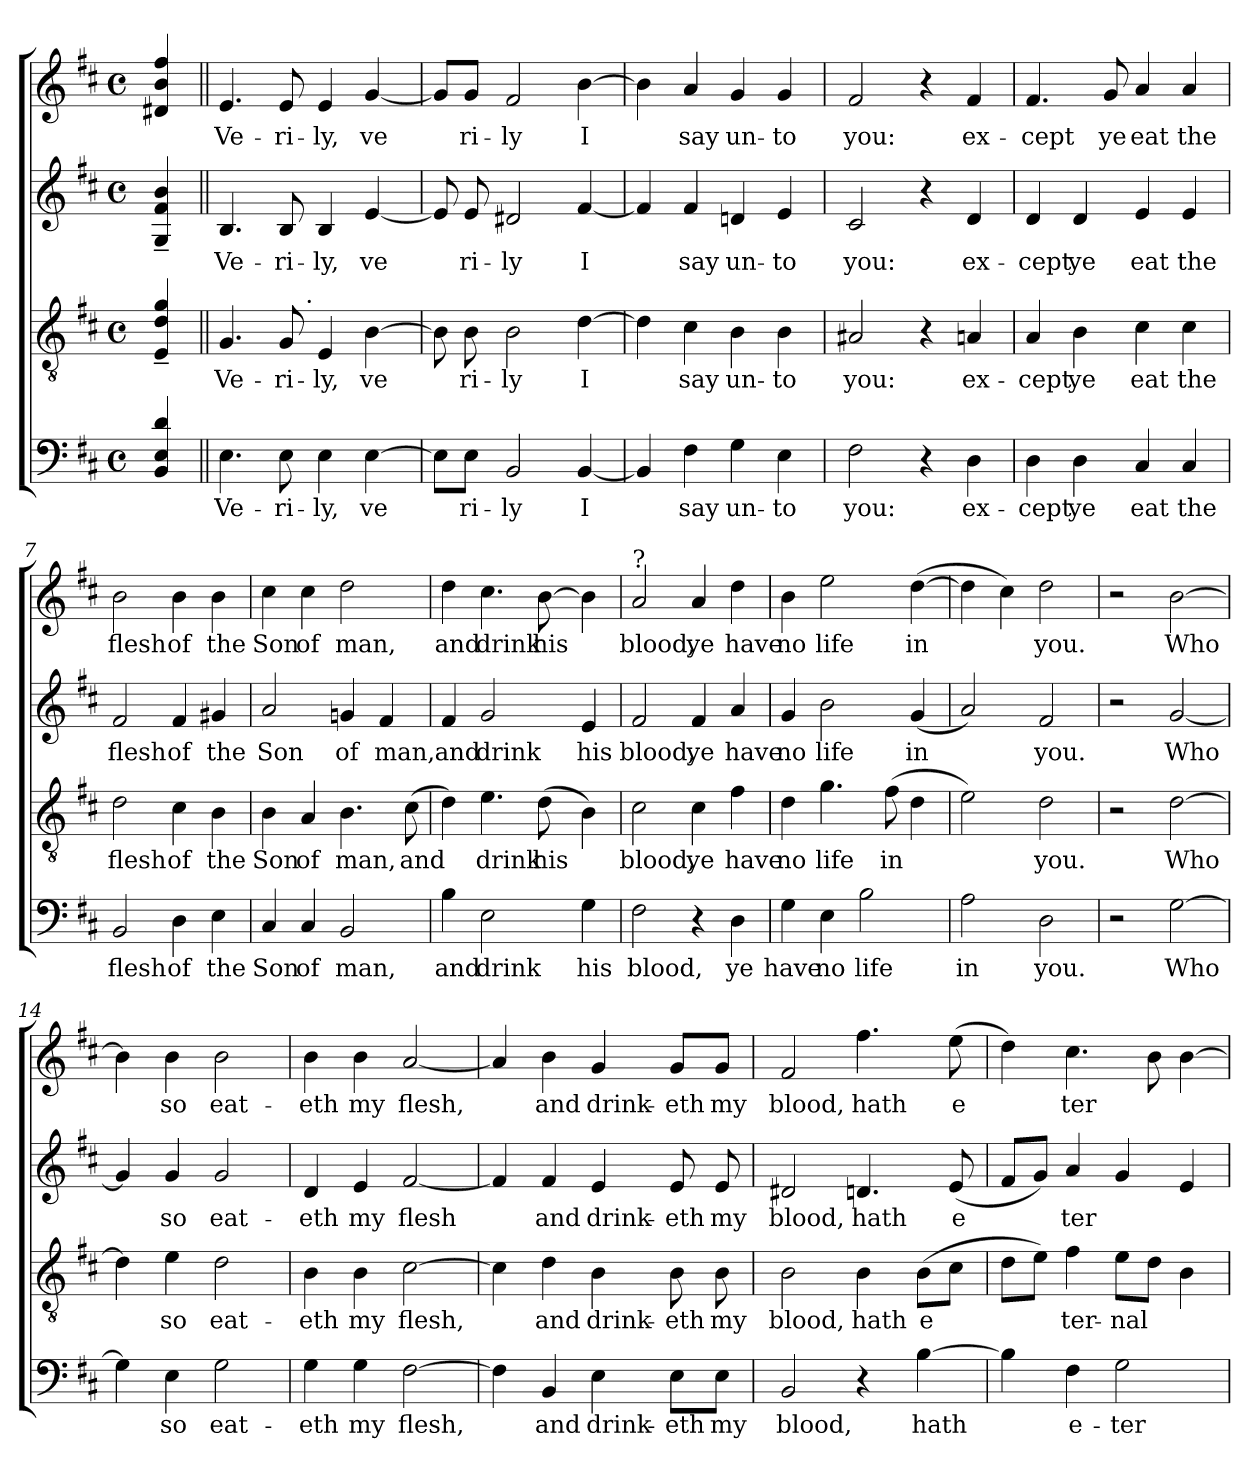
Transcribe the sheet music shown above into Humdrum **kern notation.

**kern	**text	**kern	**text	**kern	**text	**kern	**text
*part4	*part4	*part3	*part3	*part2	*part2	*part1	*part1
*staff4	*staff4	*staff3	*staff3	*staff2	*staff2	*staff1	*staff1
*clefF4	*	*clefGv2	*	*clefG2	*	*clefG2	*
*k[f#c#]	*	*k[f#c#]	*	*k[f#c#]	*	*k[f#c#]	*
*D:	*	*D:	*	*D:	*	*D:	*
*M4/4	*	*M4/4	*	*M4/4	*	*M4/4	*
*met(c)	*	*met(c)	*	*met(c)	*	*met(c)	*
=1	=1	=1	=1	=1	=1	=1	=1
4BB/ 4E/ 4d/	.	4E/~> 4d/~> 4g/~>	.	4G/~< 4f#/~< 4b/~<	.	4d#X/ 4b/ 4ff#/	.
=2||	=2||	=2||	=2||	=2||	=2||	=2||	=2||
!	!LO:LY:b	!	!LO:LY:b	!	!LO:LY:b	!	!LO:LY:b
*	*	*^	*	*	*	*	*
4.E\	Ve-	4.G/	4...ryy	Ve-	4.B/	Ve-	4.e/	Ve-
!	!LO:LY:b	!	!	!LO:LY:b	!	!LO:LY:b	!	!LO:LY:b
8E\	-ri-	8G/	.	-ri-	8B/	-ri-	8e/	-ri-
!	!	!	!LO:TX:a:t=.	!	!	!	!	!
.	.	.	2ryy	.	.	.	.	.
!	!LO:LY:b	!	!	!LO:LY:b	!	!LO:LY:b	!	!LO:LY:b
4E\	-ly,	4E/	.	-ly,	4B/	-ly,	4e/	-ly,
!	!LO:LY:b	!	!	!LO:LY:b	!	!LO:LY:b	!	!LO:LY:b
[>4E\	ve	[>4B\	.	ve	[<4e/	ve	[<4g/	ve
.	.	.	32ryy	.	.	.	.	.
*	*	*v	*v	*	*	*	*	*
=3	=3	=3	=3	=3	=3	=3	=3
8E\L]	.	8B\]	.	8e/]	.	8g/L]	.
!	!LO:LY:b	!	!LO:LY:b	!	!LO:LY:b	!	!LO:LY:b
8E\J	ri-	8B\	ri-	8e/	ri-	8g/J	ri-
!	!LO:LY:b	!	!LO:LY:b	!	!LO:LY:b	!	!LO:LY:b
2BB/	-ly	2B\	-ly	2d#X/	-ly	2f#/	-ly
!	!LO:LY:b	!	!LO:LY:b	!	!LO:LY:b	!	!LO:LY:b
[<4BB/	I	[>4d\	I	[<4f#/	I	[>4b\	I
=4	=4	=4	=4	=4	=4	=4	=4
4BB/]	.	4d\]	.	4f#/]	.	4b\]	.
!	!LO:LY:b	!	!LO:LY:b	!	!LO:LY:b	!	!LO:LY:b
4F#\	say	4c#\	say	4f#/	say	4a/	say
!	!LO:LY:b	!	!LO:LY:b	!	!LO:LY:b	!	!LO:LY:b
4G\	un-	4B\	un-	4dn/	un-	4g/	un-
!	!LO:LY:b	!	!LO:LY:b	!	!LO:LY:b	!	!LO:LY:b
4E\	-to	4B\	-to	4e/	-to	4g/	-to
=5	=5	=5	=5	=5	=5	=5	=5
!	!LO:LY:b	!	!LO:LY:b	!	!LO:LY:b	!	!LO:LY:b
2F#\	you:	2A#X/	you:	2c#/	you:	2f#/	you:
4r	.	4r	.	4r	.	4r	.
!	!LO:LY:b	!	!LO:LY:b	!	!LO:LY:b	!	!LO:LY:b
4D\	ex-	4An/	ex-	4d/	ex-	4f#/	ex-
=6	=6	=6	=6	=6	=6	=6	=6
!	!LO:LY:b	!	!LO:LY:b	!	!LO:LY:b	!	!LO:LY:b
4D\	-cept	4A/	-cept	4d/	-cept	4.f#/	-cept
!	!LO:LY:b	!	!LO:LY:b	!	!LO:LY:b	!	!
4D\	ye	4B\	ye	4d/	ye	.	.
!	!	!	!	!	!	!	!LO:LY:b
.	.	.	.	.	.	8g/	ye
!	!LO:LY:b	!	!LO:LY:b	!	!LO:LY:b	!	!LO:LY:b
4C#/	eat	4c#\	eat	4e/	eat	4a/	eat
!	!LO:LY:b	!	!LO:LY:b	!	!LO:LY:b	!	!LO:LY:b
4C#/	the	4c#\	the	4e/	the	4a/	the
=7	=7	=7	=7	=7	=7	=7	=7
!	!LO:LY:b	!	!LO:LY:b	!	!LO:LY:b	!	!LO:LY:b
2BB/	flesh	2d\	flesh	2f#/	flesh	2b\	flesh
!	!LO:LY:b	!	!LO:LY:b	!	!LO:LY:b	!	!LO:LY:b
4D\	of	4c#\	of	4f#/	of	4b\	of
!	!LO:LY:b	!	!LO:LY:b	!	!LO:LY:b	!	!LO:LY:b
4E\	the	4B\	the	4g#X/	the	4b\	the
=8	=8	=8	=8	=8	=8	=8	=8
!	!LO:LY:b	!	!LO:LY:b	!	!LO:LY:b	!	!LO:LY:b
4C#/	Son	4B\	Son	2a/	Son	4cc#\	Son
!	!LO:LY:b	!	!LO:LY:b	!	!	!	!LO:LY:b
4C#/	of	4A/	of	.	.	4cc#\	of
!	!LO:LY:b	!	!LO:LY:b	!	!LO:LY:b	!	!LO:LY:b
2BB/	man,	4.B\	man,	4gn/	of	2dd\	man,
!	!	!	!	!	!LO:LY:b	!	!
.	.	.	.	4f#/	man,	.	.
!	!	!	!LO:LY:b	!	!	!	!
.	.	(>8c#\	and	.	.	.	.
!!LO:LB:g=z
=9	=9	=9	=9	=9	=9	=9	=9
!	!LO:LY:b	!	!	!	!LO:LY:b	!	!LO:LY:b
4B\	and	4d\)	.	4f#/	and	4dd\	and
!	!LO:LY:b	!	!LO:LY:b	!	!LO:LY:b	!	!LO:LY:b
2E\	drink	4.e\	drink	2g/	drink	4.cc#\	drink
!	!	!	!LO:LY:b	!	!	!	!LO:LY:b
.	.	(>8d\	his	.	.	[>8b\	his
!	!LO:LY:b	!	!	!	!LO:LY:b	!	!
4G\	his	4B\)	.	4e/	his	4b\]	.
=10	=10	=10	=10	=10	=10	=10	=10
!	!	!	!	!	!	!LO:TX:a:t=?	!
!	!LO:LY:b	!	!LO:LY:b	!	!LO:LY:b	!	!LO:LY:b
2F#\	blood,	2c#\	blood,	2f#/	blood,	2a/	blood,
!	!	!	!LO:LY:b	!	!LO:LY:b	!	!LO:LY:b
4r	.	4c#\	ye	4f#/	ye	4a/	ye
!	!LO:LY:b	!	!LO:LY:b	!	!LO:LY:b	!	!LO:LY:b
4D\	ye	4f#\	have	4a/	have	4dd\	have
=11	=11	=11	=11	=11	=11	=11	=11
!	!LO:LY:b	!	!LO:LY:b	!	!LO:LY:b	!	!LO:LY:b
4G\	have	4d\	no	4g/	no	4b\	no
!	!LO:LY:b	!	!LO:LY:b	!	!LO:LY:b	!	!LO:LY:b
4E\	no	4.g\	life	2b\	life	2ee\	life
!	!LO:LY:b	!	!	!	!	!	!
2B\	life	.	.	.	.	.	.
!	!	!	!LO:LY:b	!	!	!	!
.	.	(>8f#\	in	.	.	.	.
!	!	!	!	!	!LO:LY:b	!	!LO:LY:b
.	.	4d\	.	(<4g/	in	(>[>4dd\	in
=12	=12	=12	=12	=12	=12	=12	=12
!	!LO:LY:b	!	!	!	!	!	!
2A\	in	2e\)	.	2a/)	.	4dd\]	.
.	.	.	.	.	.	4cc#\)	.
!	!LO:LY:b	!	!LO:LY:b	!	!LO:LY:b	!	!LO:LY:b
2D\	you.	2d\	you.	2f#/	you.	2dd\	you.
=13	=13	=13	=13	=13	=13	=13	=13
2r	.	2r	.	2r	.	2r	.
!	!LO:LY:b	!	!LO:LY:b	!	!LO:LY:b	!	!LO:LY:b
[>2G\	Who	[>2d\	Who	[<2g/	Who	[>2b\	Who
=14	=14	=14	=14	=14	=14	=14	=14
4G\]	.	4d\]	.	4g/]	.	4b\]	.
!	!LO:LY:b	!	!LO:LY:b	!	!LO:LY:b	!	!LO:LY:b
4E\	so	4e\	so	4g/	so	4b\	so
!	!LO:LY:b	!	!LO:LY:b	!	!LO:LY:b	!	!LO:LY:b
2G\	eat-	2d\	eat-	2g/	eat-	2b\	eat-
=15	=15	=15	=15	=15	=15	=15	=15
!	!LO:LY:b	!	!LO:LY:b	!	!LO:LY:b	!	!LO:LY:b
4G\	-eth	4B\	-eth	4d/	-eth	4b\	-eth
!	!LO:LY:b	!	!LO:LY:b	!	!LO:LY:b	!	!LO:LY:b
4G\	my	4B\	my	4e/	my	4b\	my
!	!LO:LY:b	!	!LO:LY:b	!	!LO:LY:b	!	!LO:LY:b
[<2F#\	flesh,	[<2c#\	flesh,	[<2f#/	flesh	[<2a/	flesh,
!!LO:LB:g=z
=16	=16	=16	=16	=16	=16	=16	=16
4F#\]	.	4c#\]	.	4f#/]	.	4a/]	.
!	!LO:LY:b	!	!LO:LY:b	!	!LO:LY:b	!	!LO:LY:b
4BB/	and	4d\	and	4f#/	and	4b\	and
!	!LO:LY:b	!	!LO:LY:b	!	!LO:LY:b	!	!LO:LY:b
4E\	drink-	4B\	drink-	4e/	drink-	4g/	drink-
!	!LO:LY:b	!	!LO:LY:b	!	!LO:LY:b	!	!LO:LY:b
8E\L	-eth	8B\	-eth	8e/	-eth	8g/L	-eth
!	!LO:LY:b	!	!LO:LY:b	!	!LO:LY:b	!	!LO:LY:b
8E\J	my	8B\	my	8e/	my	8g/J	my
=17	=17	=17	=17	=17	=17	=17	=17
!	!LO:LY:b	!	!LO:LY:b	!	!LO:LY:b	!	!LO:LY:b
2BB/	blood,	2B\	blood,	2d#X/	blood,	2f#/	blood,
!	!	!	!LO:LY:b	!	!LO:LY:b	!	!LO:LY:b
4r	.	4B\	hath	4.dn/	hath	4.ff#\	hath
!	!LO:LY:b	!	!LO:LY:b	!	!	!	!
[>4B\	hath	(>8B\L	e	.	.	.	.
!	!	!	!	!	!LO:LY:b	!	!LO:LY:b
.	.	8c#\J	.	(<8e/	e	(>8ee\	e
=18	=18	=18	=18	=18	=18	=18	=18
4B\]	.	8d\L	.	8f#/L	.	4dd\)	.
.	.	8e\J)	.	8g/J)	.	.	.
!	!LO:LY:b	!	!LO:LY:b	!	!LO:LY:b	!	!LO:LY:b
4F#\	e-	4f#\	ter-	4a/	ter	4.cc#\	ter
!	!LO:LY:b	!	!LO:LY:b	!	!	!	!
2G\	-ter-	8e\L	-nal	4g/	.	.	.
.	.	8d\J	.	.	.	8b\	.
.	.	4B\	.	4e/	.	[>4b\	.
=	=	=	=	=	=	=	=
*-	*-	*-	*-	*-	*-	*-	*-
